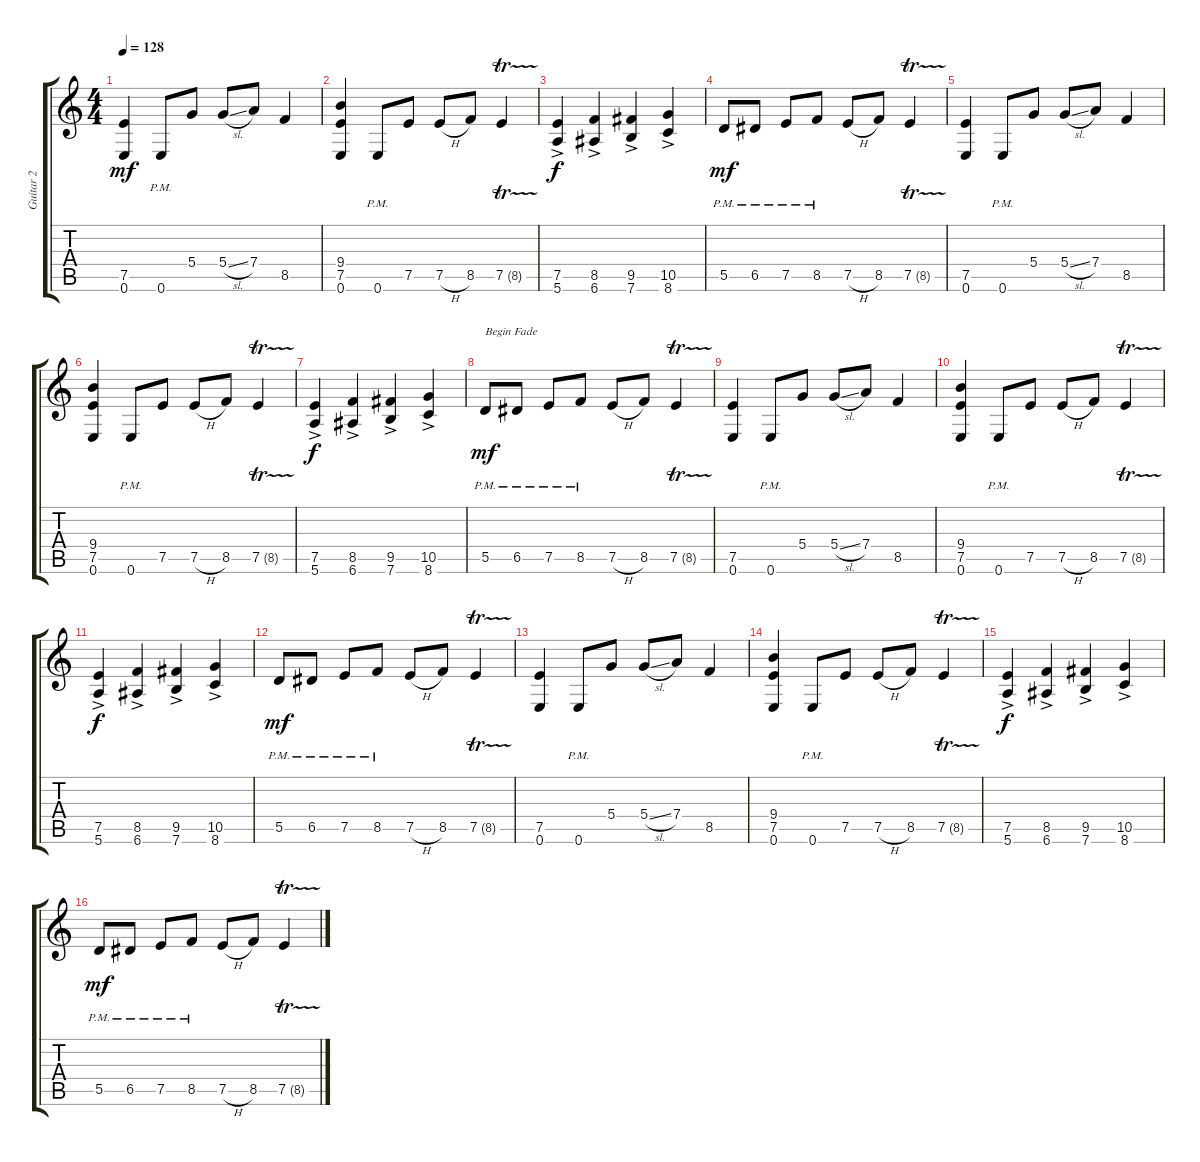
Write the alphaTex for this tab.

\track ("Guitar 2" "Guitar 2") {instrument distortionguitar}
\staff {score tabs}
\tuning (E4 B3 G3 D3 A2 E2) {hide}
\ts (4 4)
\tempo 128
\clef g2
\ks c
(7.5 0.6).4{dy mf} 0.6{pm}.8 5.4.8 5.4{sl}.8 7.4.8 8.5.4 |
(9.4 7.5 0.6).4 0.6{pm}.8 7.5.8 7.5{h}.8 8.5.8 7.5{tr (8 32)}.4 |
(7.5{ac} 5.6{ac}).4{dy f} (8.5{ac} 6.6{ac}).4 (9.5{ac} 7.6{ac}).4 (10.5{ac} 8.6{ac}).4 |
5.5{pm}.8{dy mf} 6.5{pm}.8 7.5{pm}.8 8.5{pm}.8 7.5{h}.8 8.5.8 7.5{tr (8 32)}.4 |
(7.5 0.6).4 0.6{pm}.8 5.4.8 5.4{sl}.8 7.4.8 8.5.4 |
(9.4 7.5 0.6).4 0.6{pm}.8 7.5.8 7.5{h}.8 8.5.8 7.5{tr (8 32)}.4 |
(7.5{ac} 5.6{ac}).4{dy f} (8.5{ac} 6.6{ac}).4 (9.5{ac} 7.6{ac}).4 (10.5{ac} 8.6{ac}).4 |
5.5{pm}.8{txt "Begin Fade" dy mf volume 7} 6.5{pm}.8 7.5{pm}.8 8.5{pm}.8 7.5{h}.8 8.5.8 7.5{tr (8 32)}.4 |
(7.5 0.6).4 0.6{pm}.8 5.4.8 5.4{sl}.8 7.4.8 8.5.4 |
(9.4 7.5 0.6).4 0.6{pm}.8 7.5.8 7.5{h}.8 8.5.8 7.5{tr (8 32)}.4 |
(7.5{ac} 5.6{ac}).4{dy f} (8.5{ac} 6.6{ac}).4 (9.5{ac} 7.6{ac}).4 (10.5{ac} 8.6{ac}).4 |
5.5{pm}.8{dy mf volume 5} 6.5{pm}.8 7.5{pm}.8 8.5{pm}.8 7.5{h}.8 8.5.8 7.5{tr (8 32)}.4 |
(7.5 0.6).4 0.6{pm}.8 5.4.8 5.4{sl}.8 7.4.8 8.5.4 |
(9.4 7.5 0.6).4 0.6{pm}.8 7.5.8 7.5{h}.8 8.5.8 7.5{tr (8 32)}.4 |
(7.5{ac} 5.6{ac}).4{dy f} (8.5{ac} 6.6{ac}).4 (9.5{ac} 7.6{ac}).4 (10.5{ac} 8.6{ac}).4 |
5.5{pm}.8{dy mf volume 5} 6.5{pm}.8 7.5{pm}.8 8.5{pm}.8 7.5{h}.8 8.5.8 7.5{tr (8 32)}.4
